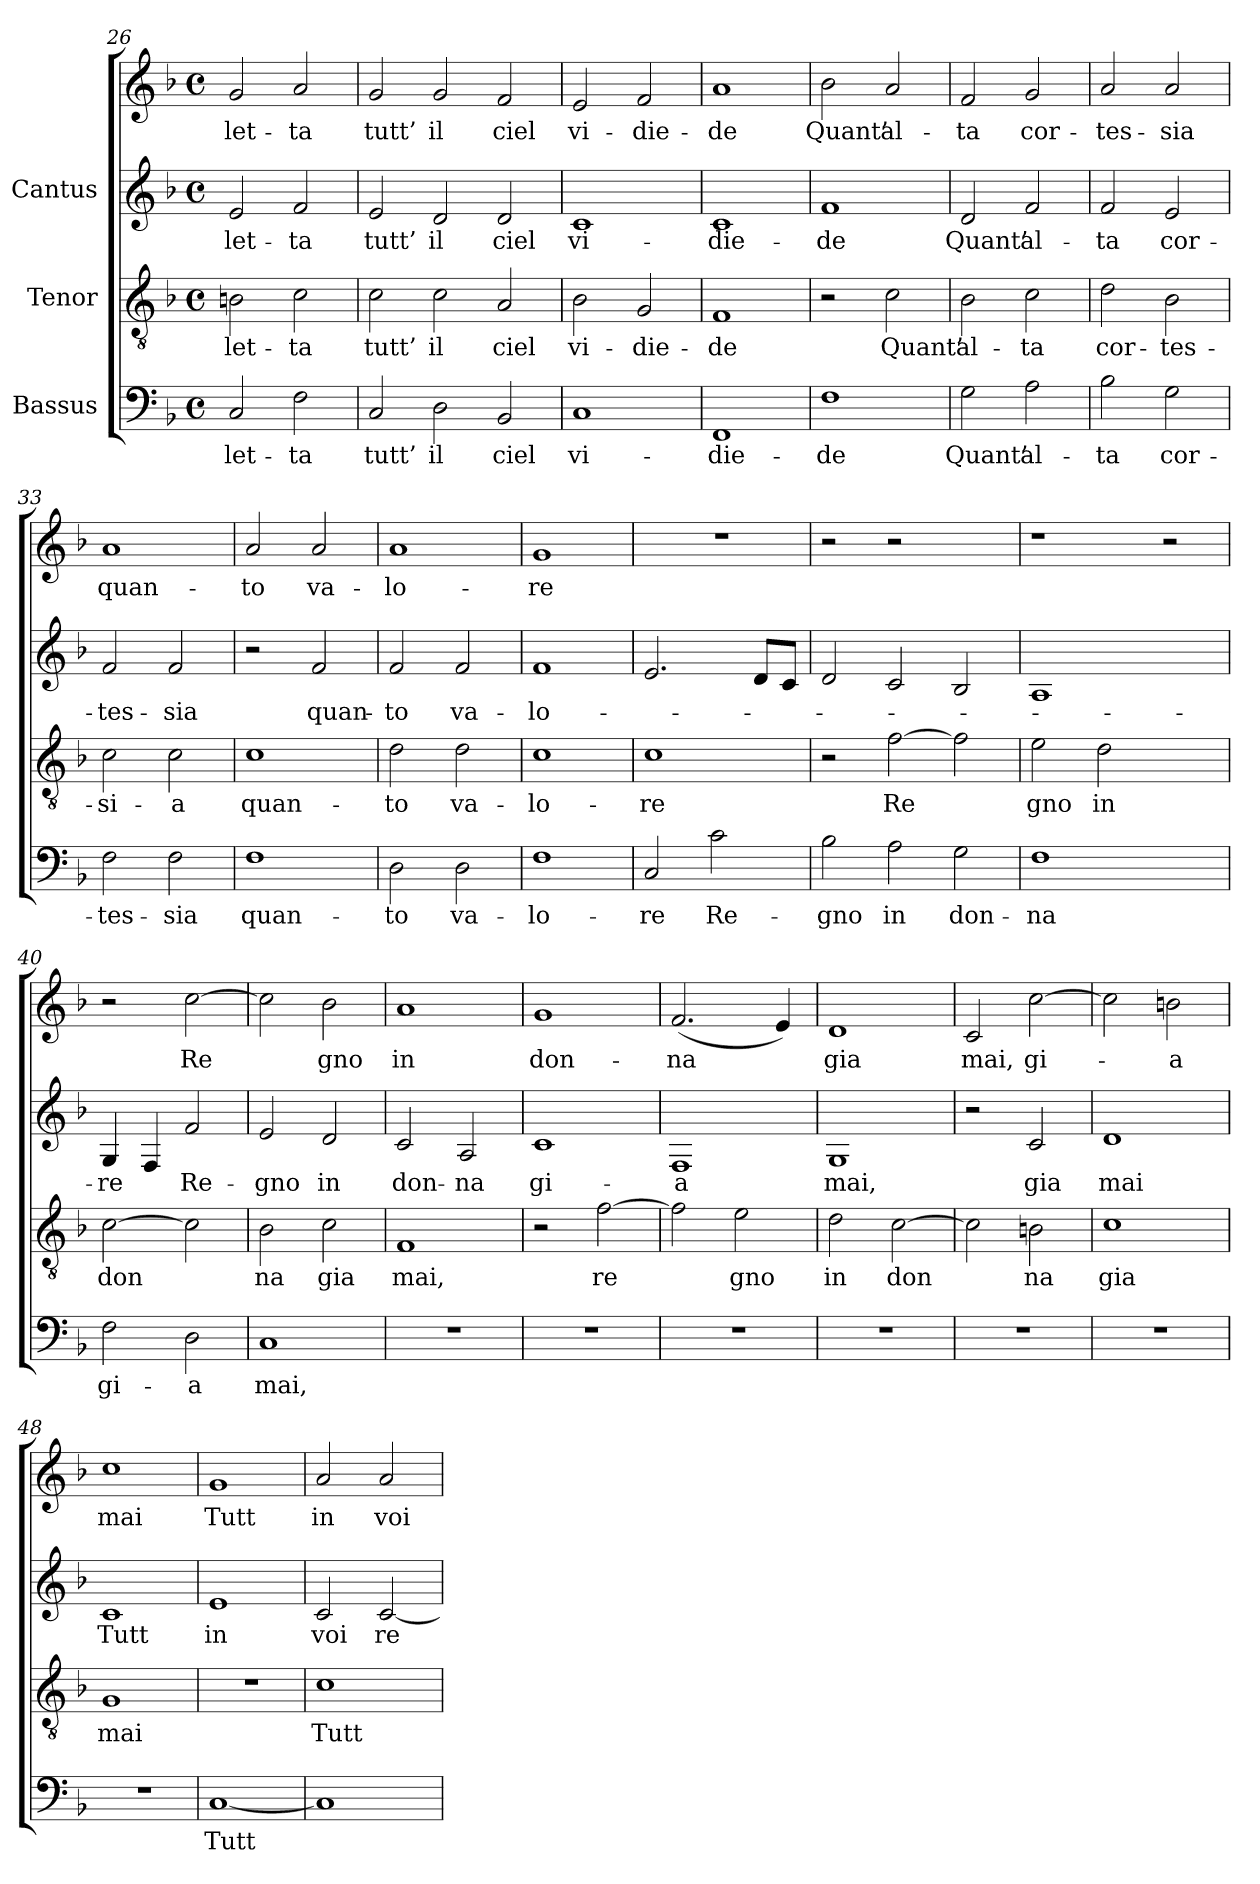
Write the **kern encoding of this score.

**kern	**text	**kern	**text	**kern	**text	**kern	**text
*part3	*part3	*part2	*part2	*part1	*part1	*part1	*part1
*staff4	*staff4	*staff3	*staff3	*staff2	*staff2	*staff1	*staff1
*I"Bassus	*	*I"Tenor	*	*I"Cantus	*	*	*
!!LO:PB:g=z
*clefF4	*	*clefGv2	*	*clefG2	*	*clefG2	*
*k[b-]	*	*k[b-]	*	*k[b-]	*	*k[b-]	*
*F:	*	*F:	*	*F:	*	*F:	*
*M4/4	*	*M4/4	*	*M4/4	*	*M4/4	*
*met(c)	*	*met(c)	*	*met(c)	*	*met(c)	*
=26	=26	=26	=26	=26	=26	=26	=26
!	!LO:LY:b:cj	!	!LO:LY:b:cj	!	!LO:LY:b:cj	!	!LO:LY:b:cj
2C/	-let-	2Bn\	-let-	2e/	let-	2g/	-let-
!	!LO:LY:b:cj	!	!LO:LY:b:cj	!	!LO:LY:b:cj	!	!LO:LY:b:cj
2F\	-ta	2c\	-ta	2f/	-ta	2a/	-ta
!!LO:LB:g=z
=27	=27	=27	=27	=27	=27	=27	=27
!	!LO:LY:b:cj	!	!LO:LY:b:cj	!	!LO:LY:b:cj	!	!LO:LY:b:cj
2C/	tutt’	2c\	tutt’	2e/	tutt’	2g/	tutt’
!	!LO:LY:b:cj	!	!LO:LY:b:cj	!	!LO:LY:b:cj	!	!LO:LY:b:cj
2D\	il	2c\	il	2d/	il	2g/	il
!	!LO:LY:b:cj	!	!LO:LY:b:cj	!	!LO:LY:b:cj	!	!LO:LY:b:cj
2BB-/	ciel	2A/	ciel	2d/	ciel	2f/	ciel
!!LO:PB:g=z
=28	=28	=28	=28	=28	=28	=28	=28
!	!LO:LY:b:cj	!	!LO:LY:b:cj	!	!LO:LY:b:cj	!	!LO:LY:b:cj
1C	vi-	2B-\	vi-	1c	-vi-	2e/	vi-
!	!	!	!LO:LY:b:cj	!	!	!	!LO:LY:b:cj
.	.	2G/	-die-	.	.	2f/	-die-
!!LO:LB:g=z
=29	=29	=29	=29	=29	=29	=29	=29
!	!LO:LY:b:cj	!	!LO:LY:b:cj	!	!LO:LY:b:cj	!	!LO:LY:b:cj
1FF	-die-	1F	-de	1c	die-	1a	-de
!!LO:LB:g=z
=30	=30	=30	=30	=30	=30	=30	=30
!	!LO:LY:b:cj	!	!	!	!LO:LY:b:cj	!	!LO:LY:b:cj
1F	-de	2r	.	1f	-de	2b-\	-Quant’
!	!	!	!LO:LY:b:cj	!	!	!	!LO:LY:b:cj
.	.	2c\	Quant’	.	.	2a/	al-
!!LO:PB:g=z
=31	=31	=31	=31	=31	=31	=31	=31
!	!LO:LY:b:cj	!	!LO:LY:b:cj	!	!LO:LY:b:cj	!	!LO:LY:b:cj
2G\	Quant’	2B-\	al-	2d/	-Quant’	2f/	ta
!	!LO:LY:b:cj	!	!LO:LY:b:cj	!	!LO:LY:b:cj	!	!LO:LY:b:cj
2A\	al-	2c\	-ta	2f/	al-	2g/	cor-
!!LO:LB:g=z
=32	=32	=32	=32	=32	=32	=32	=32
!	!LO:LY:b:cj	!	!LO:LY:b:cj	!	!LO:LY:b:cj	!	!LO:LY:b:cj
2B-\	-ta	2d\	cor-	2f/	ta	2a/	-tes-
!	!LO:LY:b:cj	!	!LO:LY:b:cj	!	!LO:LY:b:cj	!	!LO:LY:b:cj
2G\	cor-	2B-\	-tes-	2e/	cor-	2a/	-sia
!!LO:LB:g=z
=33	=33	=33	=33	=33	=33	=33	=33
!	!LO:LY:b:cj	!	!LO:LY:b:cj	!	!LO:LY:b:cj	!	!LO:LY:b:cj
2F\	-tes-	2c\	-si-	2f/	-tes-	1a	-quan-
!	!LO:LY:b:cj	!	!LO:LY:b:cj	!	!LO:LY:b:cj	!	!
2F\	-sia	2c\	-a	2f/	-sia	.	.
!!LO:PB:g=z
=34	=34	=34	=34	=34	=34	=34	=34
!	!LO:LY:b:cj	!	!LO:LY:b:cj	!	!	!	!LO:LY:b:cj
1F	quan-	1c	quan-	2r	.	2a/	to
!	!	!	!	!	!LO:LY:b:cj	!	!LO:LY:b:cj
.	.	.	.	2f/	-quan-	2a/	va-
!!LO:LB:g=z
=35	=35	=35	=35	=35	=35	=35	=35
!	!LO:LY:b:cj	!	!LO:LY:b:cj	!	!LO:LY:b:cj	!	!LO:LY:b:cj
2D\	-to	2d\	-to	2f/	-to	1a	-lo-
!	!LO:LY:b:cj	!	!LO:LY:b:cj	!	!LO:LY:b:cj	!	!
2D\	va-	2d\	va-	2f/	va-	.	.
!!LO:LB:g=z
=36	=36	=36	=36	=36	=36	=36	=36
!	!LO:LY:b:cj	!	!LO:LY:b:cj	!	!LO:LY:b:cj	!	!LO:LY:b:cj
1F	-lo-	1c	-lo-	1f	lo-	1g	-re
!!LO:LB:g=z
=37	=37	=37	=37	=37	=37	=37	=37
!	!LO:LY:b:cj	!	!LO:LY:b:cj	!	!	!	!
2C/	-re	1c	-re	2.e/	.	1r	.
!	!LO:LY:b:cj	!	!	!	!	!	!
2c\	Re-	.	.	.	.	.	.
.	.	.	.	8d/L	.	.	.
.	.	.	.	8c/J	.	.	.
!!LO:PB:g=z
=38	=38	=38	=38	=38	=38	=38	=38
!	!LO:LY:b:cj	!	!	!	!	!	!
2B-\	-gno	2r	.	2d/	.	2r	.
!	!LO:LY:b:cj	!	!LO:LY:b:cj	!	!	!	!
2A\	in	[>2f\	Re-	2c/	.	2r	.
!	!LO:LY:b:cj	!	!LO:LY:b:cj	!	!	!	!
2G\	don-	2f\]	--	2B-/	.	2ryy	.
!!LO:LB:g=z
=39	=39	=39	=39	=39	=39	=39	=39
!	!LO:LY:b:cj	!	!LO:LY:b:cj	!	!	!	!
1F	-na	2e\	-gno	1A	.	1r	.
!	!	!	!LO:LY:b:cj	!	!	!	!
.	.	2d\	in	.	.	.	.
2ryy	.	2ryy	.	2ryy	.	2r	.
!!LO:LB:g=z
=40	=40	=40	=40	=40	=40	=40	=40
!	!LO:LY:b:cj	!	!LO:LY:b:cj	!	!LO:LY:b:cj	!	!
2F\	gi-	[>2c\	don-	4G/	-re	2r	.
!	!	!	!	!	!LO:LY:b:cj	!	!
.	.	.	.	4F/	.	.	.
!	!LO:LY:b:cj	!	!LO:LY:b:cj	!	!LO:LY:b:cj	!	!LO:LY:b:cj
2D\	-a	2c\]	--	2f/	Re-	[>2cc\	-Re-
!!LO:PB:g=z
=41	=41	=41	=41	=41	=41	=41	=41
!	!LO:LY:b:cj	!	!LO:LY:b:cj	!	!LO:LY:b:cj	!	!LO:LY:b:cj
1C	mai,	2B-\	-na	2e/	gno	2cc\]	-
!	!	!	!LO:LY:b:cj	!	!LO:LY:b:cj	!	!LO:LY:b:cj
.	.	2c\	gia	2d/	in	2b-\	gno
!!LO:LB:g=z
=42	=42	=42	=42	=42	=42	=42	=42
!	!	!	!LO:LY:b:cj	!	!LO:LY:b:cj	!	!LO:LY:b:cj
1r	.	1F	mai,	2c/	don-	1a	in
!	!	!	!	!	!LO:LY:b:cj	!	!
.	.	.	.	2A/	-na	.	.
!!LO:LB:g=z
=43	=43	=43	=43	=43	=43	=43	=43
!	!	!	!	!	!LO:LY:b:cj	!	!LO:LY:b:cj
1r	.	2r	.	1c	-gi-	1g	don-
!	!	!	!LO:LY:b:cj	!	!	!	!
.	.	[>2f\	re-	.	.	.	.
!!LO:LB:g=z
=44	=44	=44	=44	=44	=44	=44	=44
!	!	!	!LO:LY:b:cj	!	!LO:LY:b:cj	!	!LO:LY:b:cj
1r	.	2f\]	-	1F	a	(<2.f/	-na
!	!	!	!LO:LY:b:cj	!	!	!	!
.	.	2e\	gno	.	.	.	.
!	!	!	!	!	!	!	!LO:LY:b:cj
.	.	.	.	.	.	4e/)	.
!!LO:PB:g=z
=45	=45	=45	=45	=45	=45	=45	=45
!	!	!	!LO:LY:b:cj	!	!LO:LY:b:cj	!	!LO:LY:b:cj
1r	.	2d\	in	1G	mai,	1d	gia
!	!	!	!LO:LY:b:cj	!	!	!	!
.	.	[>2c\	don-	.	.	.	.
!!LO:LB:g=z
=46	=46	=46	=46	=46	=46	=46	=46
!	!	!	!LO:LY:b:cj	!	!	!	!LO:LY:b:cj
1r	.	2c\]	-	2r	.	2c/	mai,
!	!	!	!LO:LY:b:cj	!	!LO:LY:b:cj	!	!LO:LY:b:cj
.	.	2Bn\	na	2c/	-gia	[>2cc\	gi-
!!LO:LB:g=z
=47	=47	=47	=47	=47	=47	=47	=47
!	!	!	!LO:LY:b:cj	!	!LO:LY:b:cj	!	!LO:LY:b:cj
1r	.	1c	gia	1d	mai	2cc\]	.
!	!	!	!	!	!	!	!LO:LY:b:cj
.	.	.	.	.	.	2bn\	a
!!LO:LB:g=z
=48	=48	=48	=48	=48	=48	=48	=48
!	!	!	!LO:LY:b:cj	!	!LO:LY:b:cj	!	!LO:LY:b:cj
1r	.	1G	mai	1c	Tutt	1cc	mai
!!LO:LB:g=z
=49	=49	=49	=49	=49	=49	=49	=49
!	!LO:LY:b:cj	!	!	!	!LO:LY:b:cj	!	!LO:LY:b:cj
[<1C	Tutt	1r	.	1e	in	1g	Tutt
!!LO:PB:g=z
=50	=50	=50	=50	=50	=50	=50	=50
!	!	!	!LO:LY:b:cj	!	!LO:LY:b:cj	!	!LO:LY:b:cj
1C]	.	1c	Tutt	2c/	voi	2a/	in
!	!	!	!	!	!LO:LY:b:cj	!	!LO:LY:b:cj
.	.	.	.	[<2c/	re-	2a/	voi
=	=	=	=	=	=	=	=
*-	*-	*-	*-	*-	*-	*-	*-
